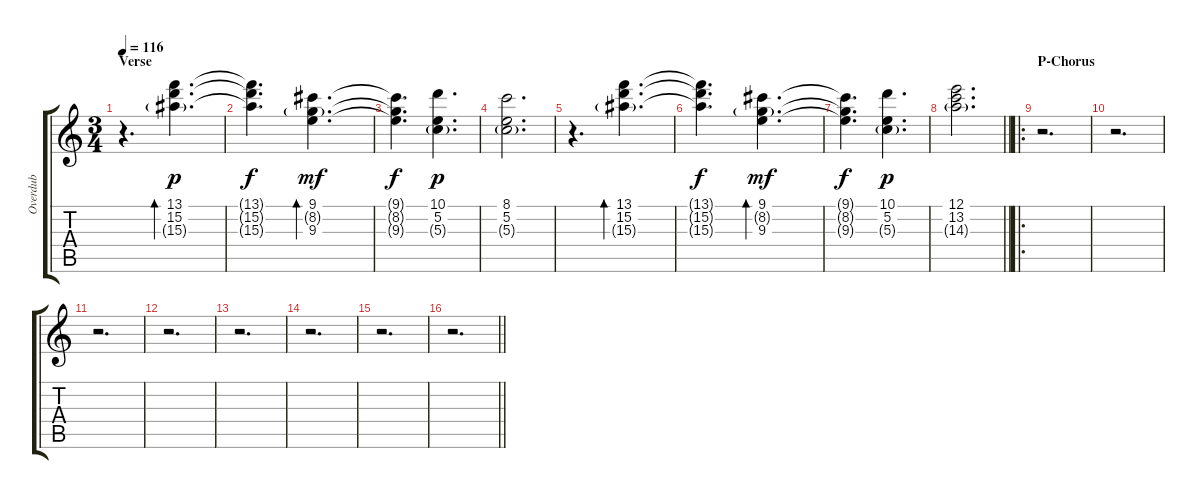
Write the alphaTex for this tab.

\track ("Overdub" "Overdub") {instrument electricguitarclean}
\staff {score tabs}
\tuning (E4 B3 G3 D3 A2 D2) {hide}
\ts (3 4)
\section ("" "Verse")
\tempo 116
\clef g2
\ks c
r.4{d dy p} (13.1 15.2 15.3{g}).4{d bd 60} |
(13.1{t} 15.2{t} 15.3{t}).4{d dy f} (9.1 8.2{g} 9.3).4{d bd 60 dy mf} |
(9.1{t} 8.2{t} 9.3{t}).4{d dy f} (10.1 5.2 5.3{g}).4{d dy p} |
(8.1 5.2 5.3{g}).2{d} |
r.4{d} (13.1 15.2 15.3{g}).4{d bd 60} |
(13.1{t} 15.2{t} 15.3{t}).4{d dy f} (9.1 8.2{g} 9.3).4{d bd 60 dy mf} |
(9.1{t} 8.2{t} 9.3{t}).4{d dy f} (10.1 5.2 5.3{g}).4{d dy p} |
\barLineRight lightlight
(12.1 13.2 14.3{g}).2{d} |
\ro
\section ("" "P-Chorus")
r.2{d} |
r.2{d} |
r.2{d} |
r.2{d} |
r.2{d} |
r.2{d} |
r.2{d} |
\barLineRight lightlight
r.2{d}
